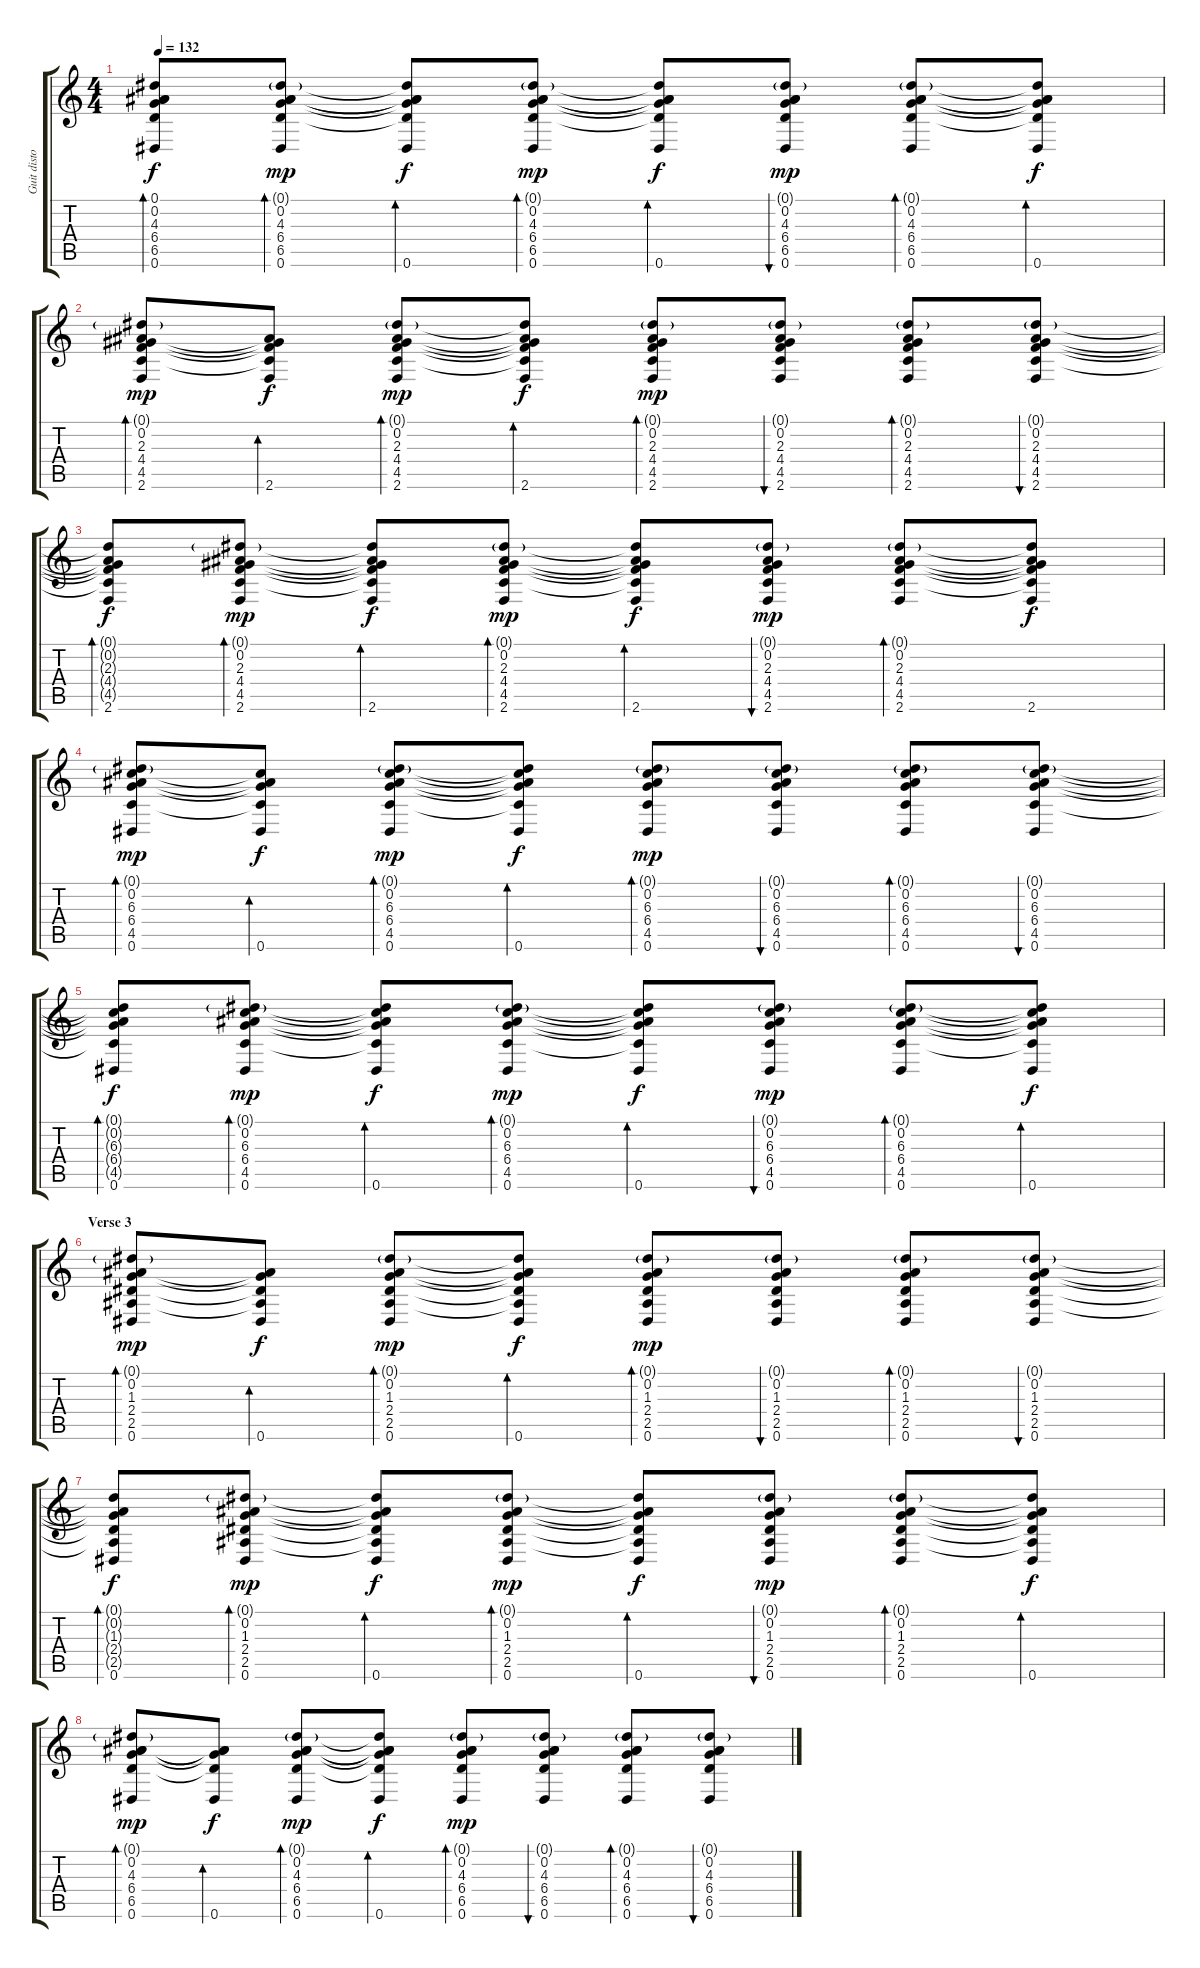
\track ("Guit distor Eb" "Guit disto") {instrument overdrivenguitar}
\staff {score tabs}
\tuning (Eb4 Bb3 Gb3 Db3 Ab2 Eb2) {hide}
\ts (4 4)
\tempo 132
\clef g2
\ks c
(0.1{t} 0.2{t} 4.3{t} 6.4{t} 6.5{t} 0.6).8{bd 30 dy f} (0.1{g} 0.2 4.3 6.4 6.5 0.6).8{bd 30 dy mp} (0.1{t} 0.2{t} 4.3{t} 6.4{t} 6.5{t} 0.6).8{bd 30 dy f} (0.1{g} 0.2 4.3 6.4 6.5 0.6).8{bd 30 dy mp} (0.1{t} 0.2{t} 4.3{t} 6.4{t} 6.5{t} 0.6).8{bd 30 dy f} (0.1{g} 0.2 4.3 6.4 6.5 0.6).8{bu 30 dy mp} (0.1{g} 0.2 4.3 6.4 6.5 0.6).8{bd 30} (0.1{t} 0.2{t} 4.3{t} 6.4{t} 6.5{t} 0.6).8{bd 30 dy f} |
(0.1{g} 0.2 2.3 4.4 4.5 2.6).8{bd 30 dy mp} (0.2{t} 2.3{t} 4.4{t} 4.5{t} 2.6).8{bd 30 dy f} (0.1{g} 0.2 2.3 4.4 4.5 2.6).8{bd 30 dy mp} (0.1{t} 0.2{t} 2.3{t} 4.4{t} 4.5{t} 2.6).8{bd 30 dy f} (0.1{g} 0.2 2.3 4.4 4.5 2.6).8{bd 30 dy mp} (0.1{g} 0.2 2.3 4.4 4.5 2.6).8{bu 30} (0.1{g} 0.2 2.3 4.4 4.5 2.6).8{bd 30} (0.1{g} 0.2 2.3 4.4 4.5 2.6).8{bu 30} |
(0.1{t} 0.2{t} 2.3{t} 4.4{t} 4.5{t} 2.6).8{bd 30 dy f} (0.1{g} 0.2 2.3 4.4 4.5 2.6).8{bd 30 dy mp} (0.1{t} 0.2{t} 2.3{t} 4.4{t} 4.5{t} 2.6).8{bd 30 dy f} (0.1{g} 0.2 2.3 4.4 4.5 2.6).8{bd 30 dy mp} (0.1{t} 0.2{t} 2.3{t} 4.4{t} 4.5{t} 2.6).8{bd 30 dy f} (0.1{g} 0.2 2.3 4.4 4.5 2.6).8{bu 30 dy mp} (0.1{g} 0.2 2.3 4.4 4.5 2.6).8{bd 30} (0.1{t} 0.2{t} 2.3{t} 4.4{t} 4.5{t} 2.6).8{dy f} |
(0.1{g} 0.2 6.3 6.4 4.5 0.6).8{bd 30 dy mp} (0.2{t} 6.3{t} 6.4{t} 4.5{t} 0.6).8{bd 30 dy f} (0.1{g} 0.2 6.3 6.4 4.5 0.6).8{bd 30 dy mp} (0.1{t} 0.2{t} 6.3{t} 6.4{t} 4.5{t} 0.6).8{bd 30 dy f} (0.1{g} 0.2 6.3 6.4 4.5 0.6).8{bd 30 dy mp} (0.1{g} 0.2 6.3 6.4 4.5 0.6).8{bu 30} (0.1{g} 0.2 6.3 6.4 4.5 0.6).8{bd 30} (0.1{g} 0.2 6.3 6.4 4.5 0.6).8{bu 30} |
(0.1{t} 0.2{t} 6.3{t} 6.4{t} 4.5{t} 0.6).8{bd 30 dy f} (0.1{g} 0.2 6.3 6.4 4.5 0.6).8{bd 30 dy mp} (0.1{t} 0.2{t} 6.3{t} 6.4{t} 4.5{t} 0.6).8{bd 30 dy f} (0.1{g} 0.2 6.3 6.4 4.5 0.6).8{bd 30 dy mp} (0.1{t} 0.2{t} 6.3{t} 6.4{t} 4.5{t} 0.6).8{bd 30 dy f} (0.1{g} 0.2 6.3 6.4 4.5 0.6).8{bu 30 dy mp} (0.1{g} 0.2 6.3 6.4 4.5 0.6).8{bd 30} (0.1{t} 0.2{t} 6.3{t} 6.4{t} 4.5{t} 0.6).8{bd 30 dy f} |
\section ("" "Verse 3")
(0.1{g} 0.2 1.3 2.4 2.5 0.6).8{bd 30 dy mp} (0.2{t} 1.3{t} 2.4{t} 2.5{t} 0.6).8{bd 30 dy f} (0.1{g} 0.2 1.3 2.4 2.5 0.6).8{bd 30 dy mp} (0.1{t} 0.2{t} 1.3{t} 2.4{t} 2.5{t} 0.6).8{bd 30 dy f} (0.1{g} 0.2 1.3 2.4 2.5 0.6).8{bd 30 dy mp} (0.1{g} 0.2 1.3 2.4 2.5 0.6).8{bu 30} (0.1{g} 0.2 1.3 2.4 2.5 0.6).8{bd 30} (0.1{g} 0.2 1.3 2.4 2.5 0.6).8{bu 30} |
(0.1{t} 0.2{t} 1.3{t} 2.4{t} 2.5{t} 0.6).8{bd 30 dy f} (0.1{g} 0.2 1.3 2.4 2.5 0.6).8{bd 30 dy mp} (0.1{t} 0.2{t} 1.3{t} 2.4{t} 2.5{t} 0.6).8{bd 30 dy f} (0.1{g} 0.2 1.3 2.4 2.5 0.6).8{bd 30 dy mp} (0.1{t} 0.2{t} 1.3{t} 2.4{t} 2.5{t} 0.6).8{bd 30 dy f} (0.1{g} 0.2 1.3 2.4 2.5 0.6).8{bu 30 dy mp} (0.1{g} 0.2 1.3 2.4 2.5 0.6).8{bd 30} (0.1{t} 0.2{t} 1.3{t} 2.4{t} 2.5{t} 0.6).8{bd 30 dy f} |
(0.1{g} 0.2 4.3 6.4 6.5 0.6).8{bd 30 dy mp} (0.2{t} 4.3{t} 6.4{t} 6.5{t} 0.6).8{bd 30 dy f} (0.1{g} 0.2 4.3 6.4 6.5 0.6).8{bd 30 dy mp} (0.1{t} 0.2{t} 4.3{t} 6.4{t} 6.5{t} 0.6).8{bd 30 dy f} (0.1{g} 0.2 4.3 6.4 6.5 0.6).8{bd 30 dy mp} (0.1{g} 0.2 4.3 6.4 6.5 0.6).8{bu 30} (0.1{g} 0.2 4.3 6.4 6.5 0.6).8{bd 30} (0.1{g} 0.2 4.3 6.4 6.5 0.6).8{bu 30}
